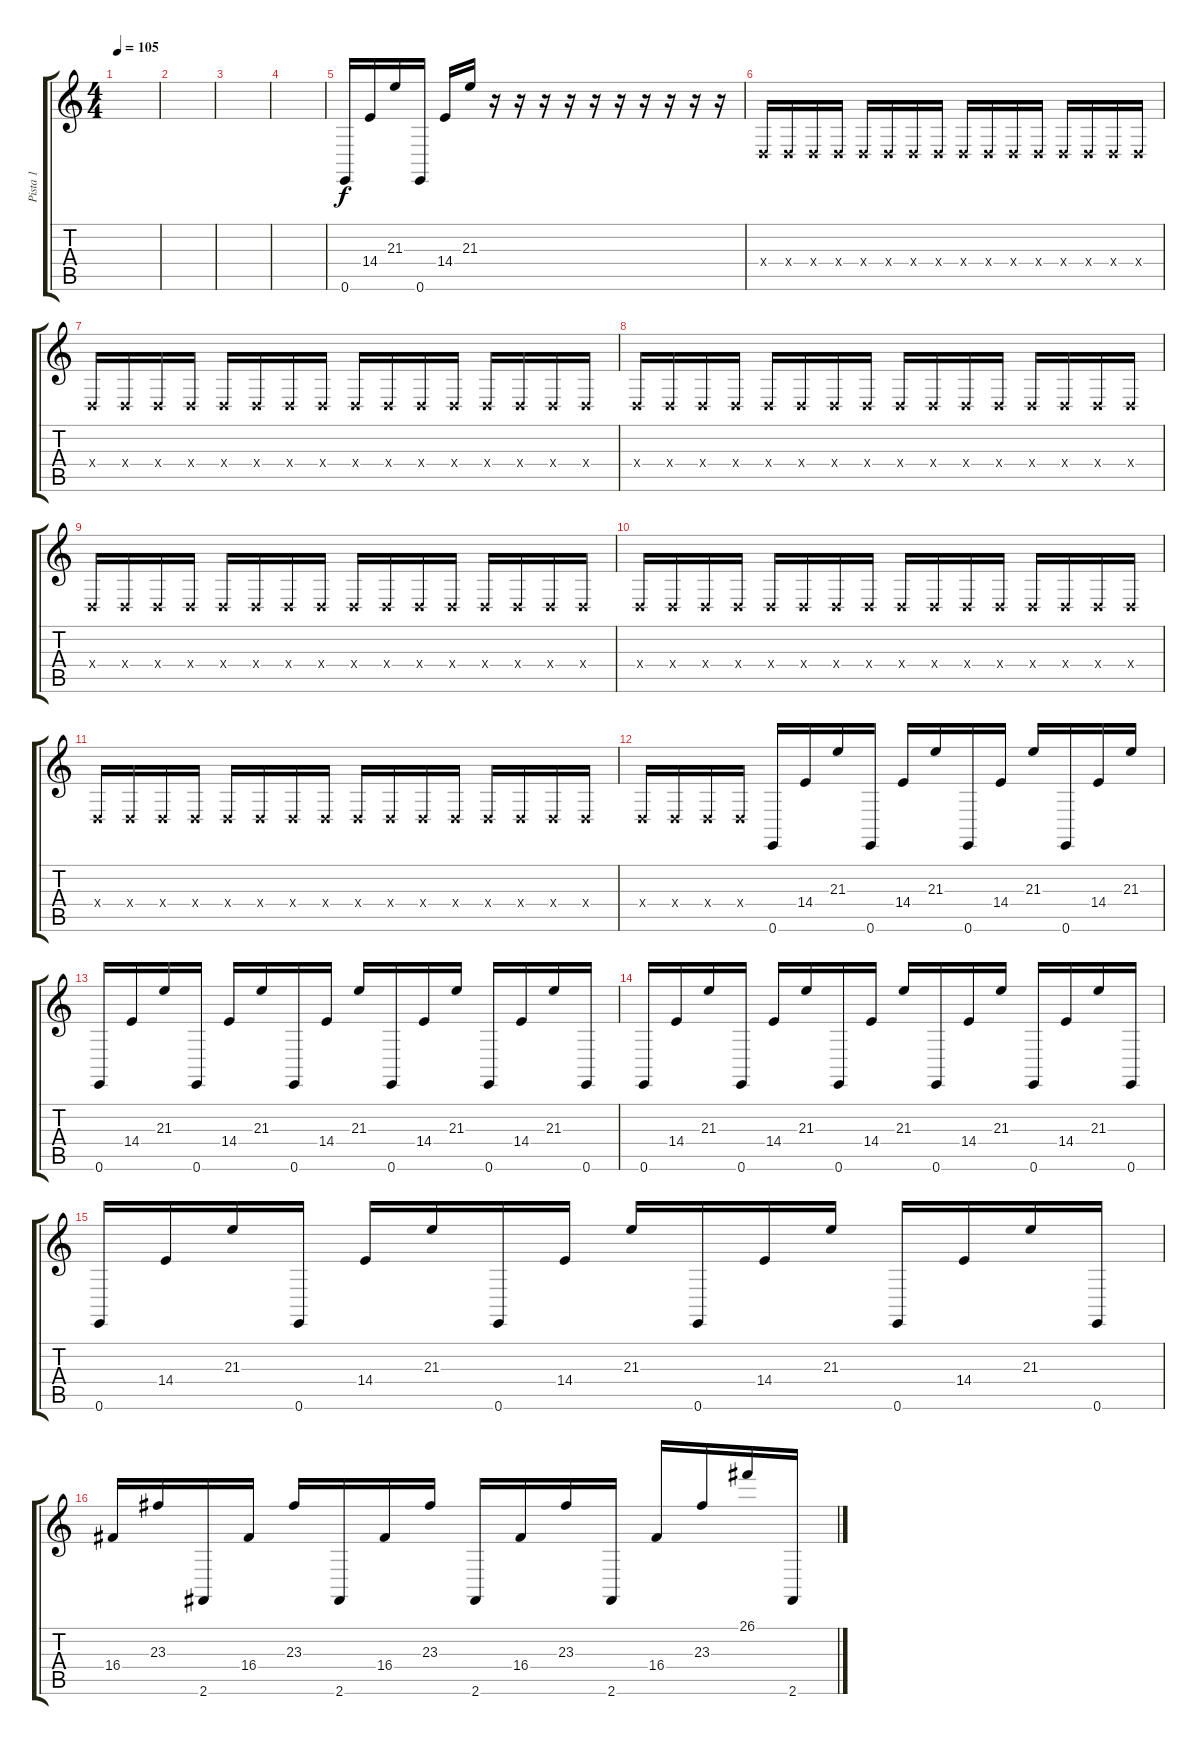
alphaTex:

\track ("Pista 1" "Pista 1") {instrument electricpiano1}
\staff {score tabs}
\tuning (E4 B3 G3 D3 A2 E2) {hide}
\ts (4 4)
\tempo 105
\clef g2
\ks c
|
|
|
|
0.6.16 14.4.16 21.3.16 0.6.16 14.4.16 21.3.16 r.16 r.16 r.16 r.16 r.16 r.16 r.16 r.16 r.16 r.16 |
0.4{x}.16 0.4{x}.16 0.4{x}.16 0.4{x}.16 0.4{x}.16 0.4{x}.16 0.4{x}.16 0.4{x}.16 0.4{x}.16 0.4{x}.16 0.4{x}.16 0.4{x}.16 0.4{x}.16 0.4{x}.16 0.4{x}.16 0.4{x}.16 |
0.4{x}.16 0.4{x}.16 0.4{x}.16 0.4{x}.16 0.4{x}.16 0.4{x}.16 0.4{x}.16 0.4{x}.16 0.4{x}.16 0.4{x}.16 0.4{x}.16 0.4{x}.16 0.4{x}.16 0.4{x}.16 0.4{x}.16 0.4{x}.16 |
0.4{x}.16 0.4{x}.16 0.4{x}.16 0.4{x}.16 0.4{x}.16 0.4{x}.16 0.4{x}.16 0.4{x}.16 0.4{x}.16 0.4{x}.16 0.4{x}.16 0.4{x}.16 0.4{x}.16 0.4{x}.16 0.4{x}.16 0.4{x}.16 |
0.4{x}.16 0.4{x}.16 0.4{x}.16 0.4{x}.16 0.4{x}.16 0.4{x}.16 0.4{x}.16 0.4{x}.16 0.4{x}.16 0.4{x}.16 0.4{x}.16 0.4{x}.16 0.4{x}.16 0.4{x}.16 0.4{x}.16 0.4{x}.16 |
0.4{x}.16 0.4{x}.16 0.4{x}.16 0.4{x}.16 0.4{x}.16 0.4{x}.16 0.4{x}.16 0.4{x}.16 0.4{x}.16 0.4{x}.16 0.4{x}.16 0.4{x}.16 0.4{x}.16 0.4{x}.16 0.4{x}.16 0.4{x}.16 |
0.4{x}.16 0.4{x}.16 0.4{x}.16 0.4{x}.16 0.4{x}.16 0.4{x}.16 0.4{x}.16 0.4{x}.16 0.4{x}.16 0.4{x}.16 0.4{x}.16 0.4{x}.16 0.4{x}.16 0.4{x}.16 0.4{x}.16 0.4{x}.16 |
0.4{x}.16 0.4{x}.16 0.4{x}.16 0.4{x}.16 0.6.16 14.4.16 21.3.16 0.6.16 14.4.16 21.3.16 0.6.16 14.4.16 21.3.16 0.6.16 14.4.16 21.3.16 |
0.6.16 14.4.16 21.3.16 0.6.16 14.4.16 21.3.16 0.6.16 14.4.16 21.3.16 0.6.16 14.4.16 21.3.16 0.6.16 14.4.16 21.3.16 0.6.16 |
0.6.16 14.4.16 21.3.16 0.6.16 14.4.16 21.3.16 0.6.16 14.4.16 21.3.16 0.6.16 14.4.16 21.3.16 0.6.16 14.4.16 21.3.16 0.6.16 |
0.6.16 14.4.16 21.3.16 0.6.16 14.4.16 21.3.16 0.6.16 14.4.16 21.3.16 0.6.16 14.4.16 21.3.16 0.6.16 14.4.16 21.3.16 0.6.16 |
16.4.16 23.3.16 2.6.16 16.4.16 23.3.16 2.6.16 16.4.16 23.3.16 2.6.16 16.4.16 23.3.16 2.6.16 16.4.16 23.3.16 26.1.16 2.6.16
